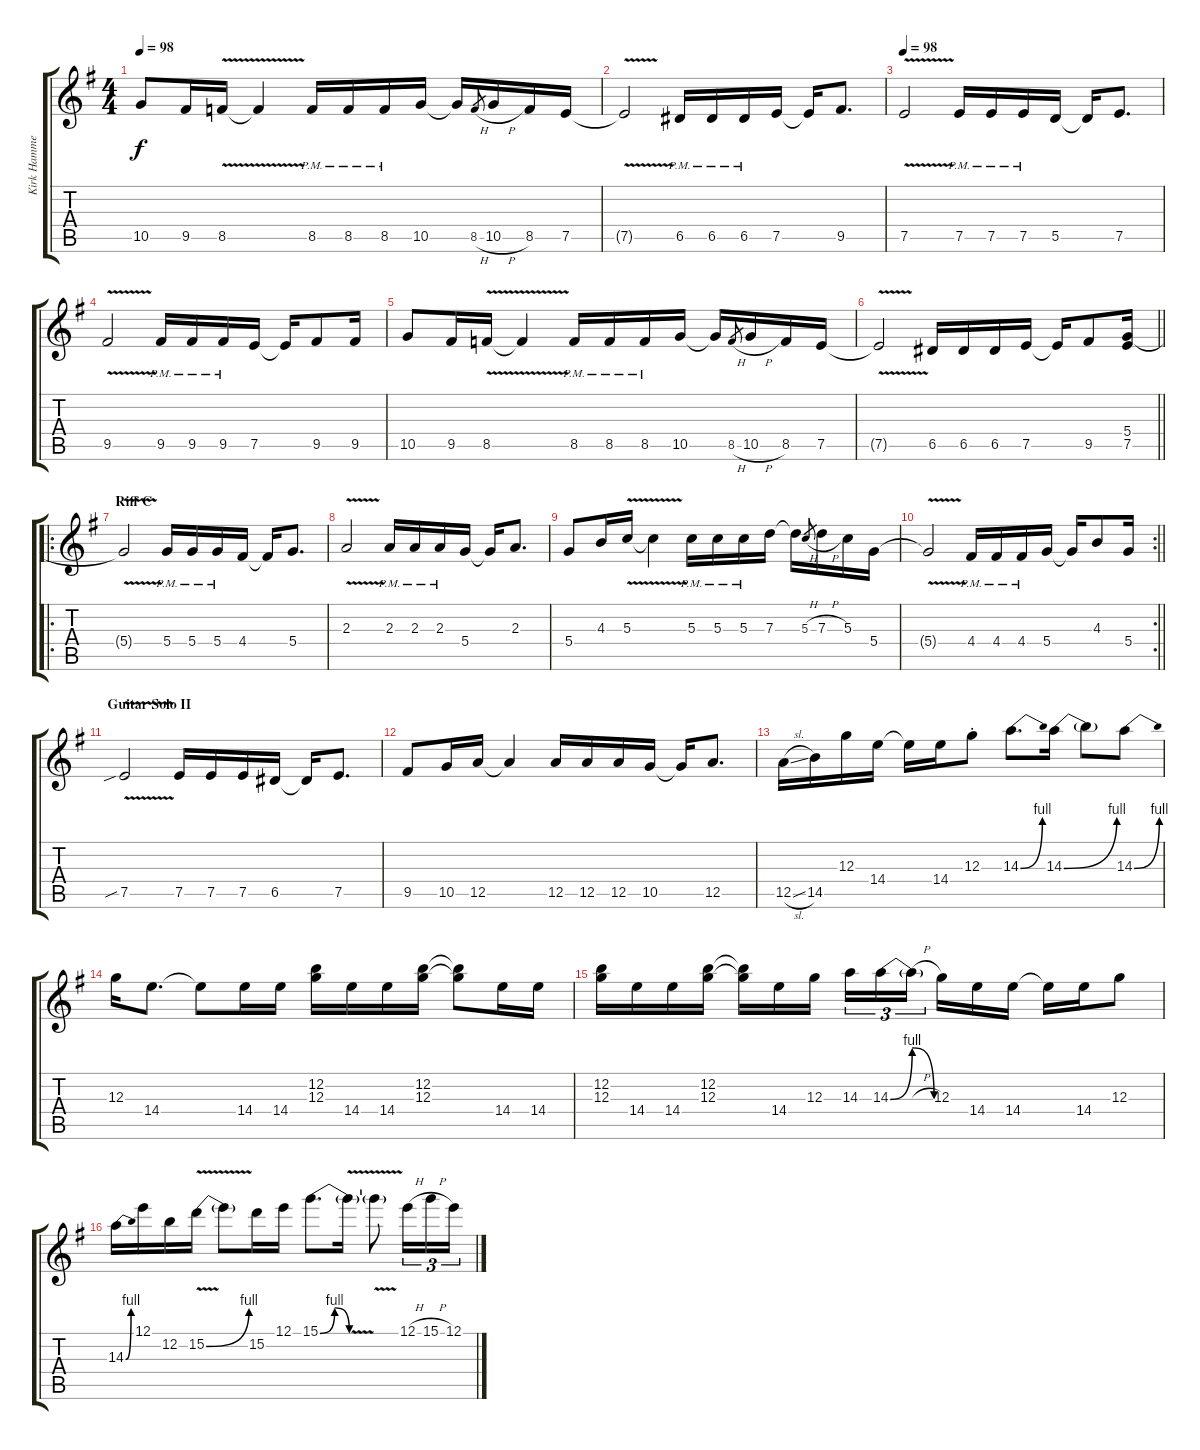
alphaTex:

\track ("Kirk Hammett" "Kirk Hamme") {instrument overdrivenguitar}
\staff {score tabs}
\tuning (E4 B3 G3 D3 A2 E2) {hide}
\ts (4 4)
\tempo 98
\clef g2
\ks g
10.5.8{dy f} 9.5.16 8.5{v}.16 8.5{t}.4 8.5{pm}.16 8.5{pm}.16 8.5{pm}.16 10.5.16 10.5{t}.16 8.5{h}.8{gr} 10.5{h}.16 8.5.16 7.5.16 |
7.5{v t}.2 6.5{pm}.16 6.5{pm}.16 6.5{pm}.16 7.5.16 7.5{t}.16 9.5.8{d} |
\tempo 98
7.5{v}.2 7.5{pm}.16 7.5{pm}.16 7.5{pm}.16 5.5.16 5.5{t}.16 7.5.8{d} |
9.5{v}.2 9.5{pm}.16 9.5{pm}.16 9.5{pm}.16 7.5.16 7.5{t}.16 9.5.8 9.5.16 |
10.5.8 9.5.16 8.5{v}.16 8.5{t}.4 8.5{pm}.16 8.5{pm}.16 8.5{pm}.16 10.5.16 10.5{t}.16 8.5{h}.8{gr} 10.5{h}.16 8.5.16 7.5.16 |
\barLineRight lightlight
7.5{v t}.2 6.5.16 6.5.16 6.5.16 7.5.16 7.5{t}.16 9.5.8 (5.4 7.5).16 |
\ro
\section ("" "Riff C")
5.4{v t}.2 5.4{pm}.16 5.4{pm}.16 5.4{pm}.16 4.4.16 4.4{t}.16 5.4.8{d} |
2.3{v}.2 2.3{pm}.16 2.3{pm}.16 2.3{pm}.16 5.4.16 5.4{t}.16 2.3.8{d} |
5.4.8 4.3.16 5.3{v}.16 5.3{t}.4 5.3{pm}.16 5.3{pm}.16 5.3{pm}.16 7.3.16 7.3{t}.16 5.3{h}.8{gr} 7.3{h}.16 5.3.16 5.4.16 |
\rc 2
\barLineRight lightlight
5.4{v t}.2 4.4{pm}.16 4.4{pm}.16 4.4{pm}.16 5.4.16 5.4{t}.16 4.3.8 5.4.16 |
\section ("" "Guitar Solo II")
7.5{v sib}.2{instrument distortionguitar} 7.5.16 7.5.16 7.5.16 6.5.16 6.5{t}.16 7.5.8{d} |
9.5.8 10.5.16 12.5.16 12.5{t}.4 12.5.16 12.5.16 12.5.16 10.5.16 10.5{t}.16 12.5.8{d} |
12.5{sl}.16 14.5.16 12.3.16 14.4.16 14.4{t}.16 14.4.16 12.3{st}.8 14.3{be (bend 0 0 60 4)}.8{d} 14.3{be (bend 0 0 60 4)}.16 14.3{t}.8 14.3{be (bend 0 0 60 4)}.8 |
12.3.16 14.4.8{d} 14.4{t}.8 14.4.16 14.4.16 (12.2 12.3).16 14.4.16 14.4.16 (12.2 12.3).16 (12.2{t} 12.3{t}).8 14.4.16 14.4.16 |
(12.2 12.3).16 14.4.16 14.4.16 (12.2 12.3).16 (12.2{t} 12.3{t}).16 14.4.16 12.3.16{beam splitsecondary} 14.3.16{tu (3 2)} 14.3{be (bendrelease 0 0 30 4 30 4 60 0)}.16{tu (3 2)} 14.3{h t}.16{tu (3 2) beam splitsecondary} 12.3.16 14.4.16 14.4.16 14.4{t}.16 14.4.16 12.3.8 |
14.3{be (bend 0 0 60 4)}.16 12.1.16 12.2.16 15.2{be (bend 0 0 60 4) v}.16 15.2{t}.8 15.2.16 12.1.16 15.1{be (bendrelease 0 0 30 4 30 4 60 0)}.8{d} 15.1{v t}.16 15.1{t}.8 12.1{h}.16{tu (3 2)} 15.1{h}.16{tu (3 2)} 12.1.16{tu (3 2)}
